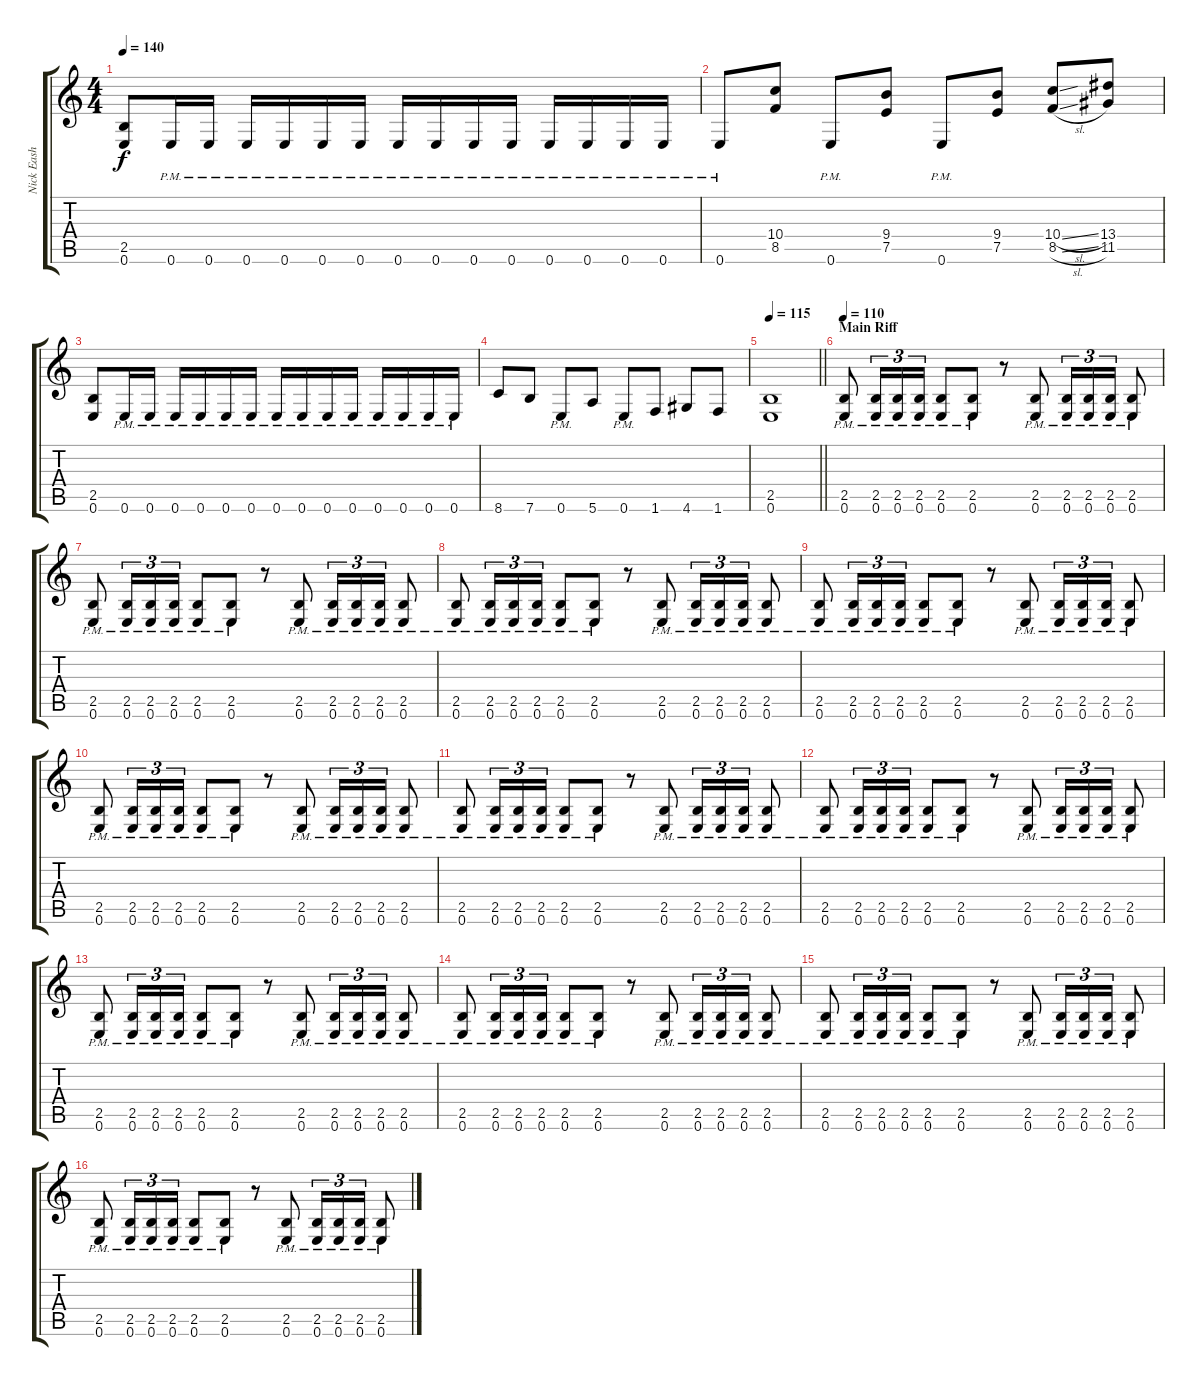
\track ("Nick Eash" "Nick Eash") {instrument distortionguitar}
\staff {score tabs}
\tuning (E4 B3 G3 D3 A2 E2) {hide}
\ts (4 4)
\tempo 140
\clef g2
\ks c
(2.5 0.6).8{dy f} 0.6{pm}.16 0.6{pm}.16 0.6{pm}.16 0.6{pm}.16 0.6{pm}.16 0.6{pm}.16 0.6{pm}.16 0.6{pm}.16 0.6{pm}.16 0.6{pm}.16 0.6{pm}.16 0.6{pm}.16 0.6{pm}.16 0.6{pm}.16 |
0.6{pm}.8 (10.4 8.5).8 0.6{pm}.8 (9.4 7.5).8 0.6{pm}.8 (9.4 7.5).8 (10.4{sl} 8.5{sl}).8 (13.4 11.5).8 |
(2.5 0.6).8 0.6{pm}.16 0.6{pm}.16 0.6{pm}.16 0.6{pm}.16 0.6{pm}.16 0.6{pm}.16 0.6{pm}.16 0.6{pm}.16 0.6{pm}.16 0.6{pm}.16 0.6{pm}.16 0.6{pm}.16 0.6{pm}.16 0.6{pm}.16 |
8.6.8 7.6.8 0.6{pm}.8 5.6.8 0.6{pm}.8 1.6.8 4.6.8 1.6.8 |
\tempo 115
\barLineRight lightlight
(2.5 0.6).1 |
\section ("" "Main Riff")
\tempo 110
(2.5{pm} 0.6{pm}).8 (2.5{pm} 0.6{pm}).16{tu (3 2)} (2.5{pm} 0.6{pm}).16{tu (3 2)} (2.5{pm} 0.6{pm}).16{tu (3 2)} (2.5{pm} 0.6{pm}).8 (2.5{pm} 0.6{pm}).8 r.8 (2.5{pm} 0.6{pm}).8 (2.5{pm} 0.6{pm}).16{tu (3 2)} (2.5{pm} 0.6{pm}).16{tu (3 2)} (2.5{pm} 0.6{pm}).16{tu (3 2)} (2.5{pm} 0.6{pm}).8 |
(2.5{pm} 0.6{pm}).8 (2.5{pm} 0.6{pm}).16{tu (3 2)} (2.5{pm} 0.6{pm}).16{tu (3 2)} (2.5{pm} 0.6{pm}).16{tu (3 2)} (2.5{pm} 0.6{pm}).8 (2.5{pm} 0.6{pm}).8 r.8 (2.5{pm} 0.6{pm}).8 (2.5{pm} 0.6{pm}).16{tu (3 2)} (2.5{pm} 0.6{pm}).16{tu (3 2)} (2.5{pm} 0.6{pm}).16{tu (3 2)} (2.5{pm} 0.6{pm}).8 |
(2.5{pm} 0.6{pm}).8 (2.5{pm} 0.6{pm}).16{tu (3 2)} (2.5{pm} 0.6{pm}).16{tu (3 2)} (2.5{pm} 0.6{pm}).16{tu (3 2)} (2.5{pm} 0.6{pm}).8 (2.5{pm} 0.6{pm}).8 r.8 (2.5{pm} 0.6{pm}).8 (2.5{pm} 0.6{pm}).16{tu (3 2)} (2.5{pm} 0.6{pm}).16{tu (3 2)} (2.5{pm} 0.6{pm}).16{tu (3 2)} (2.5{pm} 0.6{pm}).8 |
(2.5{pm} 0.6{pm}).8 (2.5{pm} 0.6{pm}).16{tu (3 2)} (2.5{pm} 0.6{pm}).16{tu (3 2)} (2.5{pm} 0.6{pm}).16{tu (3 2)} (2.5{pm} 0.6{pm}).8 (2.5{pm} 0.6{pm}).8 r.8 (2.5{pm} 0.6{pm}).8 (2.5{pm} 0.6{pm}).16{tu (3 2)} (2.5{pm} 0.6{pm}).16{tu (3 2)} (2.5{pm} 0.6{pm}).16{tu (3 2)} (2.5{pm} 0.6{pm}).8 |
(2.5{pm} 0.6{pm}).8 (2.5{pm} 0.6{pm}).16{tu (3 2)} (2.5{pm} 0.6{pm}).16{tu (3 2)} (2.5{pm} 0.6{pm}).16{tu (3 2)} (2.5{pm} 0.6{pm}).8 (2.5{pm} 0.6{pm}).8 r.8 (2.5{pm} 0.6{pm}).8 (2.5{pm} 0.6{pm}).16{tu (3 2)} (2.5{pm} 0.6{pm}).16{tu (3 2)} (2.5{pm} 0.6{pm}).16{tu (3 2)} (2.5{pm} 0.6{pm}).8 |
(2.5{pm} 0.6{pm}).8 (2.5{pm} 0.6{pm}).16{tu (3 2)} (2.5{pm} 0.6{pm}).16{tu (3 2)} (2.5{pm} 0.6{pm}).16{tu (3 2)} (2.5{pm} 0.6{pm}).8 (2.5{pm} 0.6{pm}).8 r.8 (2.5{pm} 0.6{pm}).8 (2.5{pm} 0.6{pm}).16{tu (3 2)} (2.5{pm} 0.6{pm}).16{tu (3 2)} (2.5{pm} 0.6{pm}).16{tu (3 2)} (2.5{pm} 0.6{pm}).8 |
(2.5{pm} 0.6{pm}).8 (2.5{pm} 0.6{pm}).16{tu (3 2)} (2.5{pm} 0.6{pm}).16{tu (3 2)} (2.5{pm} 0.6{pm}).16{tu (3 2)} (2.5{pm} 0.6{pm}).8 (2.5{pm} 0.6{pm}).8 r.8 (2.5{pm} 0.6{pm}).8 (2.5{pm} 0.6{pm}).16{tu (3 2)} (2.5{pm} 0.6{pm}).16{tu (3 2)} (2.5{pm} 0.6{pm}).16{tu (3 2)} (2.5{pm} 0.6{pm}).8 |
(2.5{pm} 0.6{pm}).8 (2.5{pm} 0.6{pm}).16{tu (3 2)} (2.5{pm} 0.6{pm}).16{tu (3 2)} (2.5{pm} 0.6{pm}).16{tu (3 2)} (2.5{pm} 0.6{pm}).8 (2.5{pm} 0.6{pm}).8 r.8 (2.5{pm} 0.6{pm}).8 (2.5{pm} 0.6{pm}).16{tu (3 2)} (2.5{pm} 0.6{pm}).16{tu (3 2)} (2.5{pm} 0.6{pm}).16{tu (3 2)} (2.5{pm} 0.6{pm}).8 |
(2.5{pm} 0.6{pm}).8 (2.5{pm} 0.6{pm}).16{tu (3 2)} (2.5{pm} 0.6{pm}).16{tu (3 2)} (2.5{pm} 0.6{pm}).16{tu (3 2)} (2.5{pm} 0.6{pm}).8 (2.5{pm} 0.6{pm}).8 r.8 (2.5{pm} 0.6{pm}).8 (2.5{pm} 0.6{pm}).16{tu (3 2)} (2.5{pm} 0.6{pm}).16{tu (3 2)} (2.5{pm} 0.6{pm}).16{tu (3 2)} (2.5{pm} 0.6{pm}).8 |
(2.5{pm} 0.6{pm}).8 (2.5{pm} 0.6{pm}).16{tu (3 2)} (2.5{pm} 0.6{pm}).16{tu (3 2)} (2.5{pm} 0.6{pm}).16{tu (3 2)} (2.5{pm} 0.6{pm}).8 (2.5{pm} 0.6{pm}).8 r.8 (2.5{pm} 0.6{pm}).8 (2.5{pm} 0.6{pm}).16{tu (3 2)} (2.5{pm} 0.6{pm}).16{tu (3 2)} (2.5{pm} 0.6{pm}).16{tu (3 2)} (2.5{pm} 0.6{pm}).8 |
(2.5{pm} 0.6{pm}).8 (2.5{pm} 0.6{pm}).16{tu (3 2)} (2.5{pm} 0.6{pm}).16{tu (3 2)} (2.5{pm} 0.6{pm}).16{tu (3 2)} (2.5{pm} 0.6{pm}).8 (2.5{pm} 0.6{pm}).8 r.8 (2.5{pm} 0.6{pm}).8 (2.5{pm} 0.6{pm}).16{tu (3 2)} (2.5{pm} 0.6{pm}).16{tu (3 2)} (2.5{pm} 0.6{pm}).16{tu (3 2)} (2.5{pm} 0.6{pm}).8
